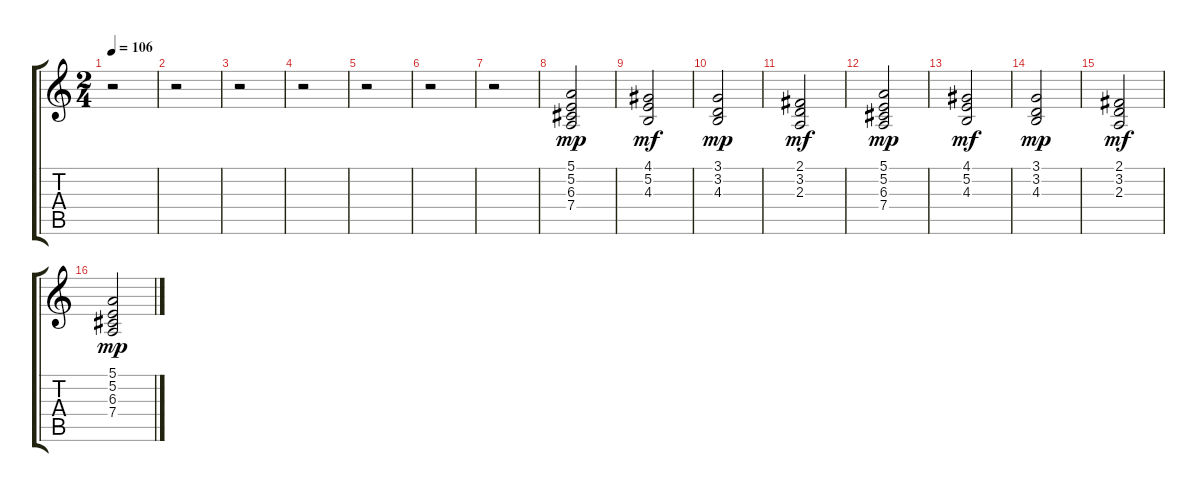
\track "" {instrument stringensemble2}
\staff {score tabs}
\tuning (E4 B3 G3 D3 A2 E2) {hide}
\ts (2 4)
\tempo 106
\clef g2
\ks c
r.2{dy f} |
r.2 |
r.2 |
r.2 |
r.2 |
r.2 |
r.2 |
(5.1 5.2 6.3 7.4).2{dy mp} |
(4.1 5.2 4.3).2{dy mf} |
(3.1 3.2 4.3).2{dy mp} |
(2.1 3.2 2.3).2{dy mf} |
(5.1 5.2 6.3 7.4).2{dy mp} |
(4.1 5.2 4.3).2{dy mf} |
(3.1 3.2 4.3).2{dy mp} |
(2.1 3.2 2.3).2{dy mf} |
(5.1 5.2 6.3 7.4).2{dy mp}
